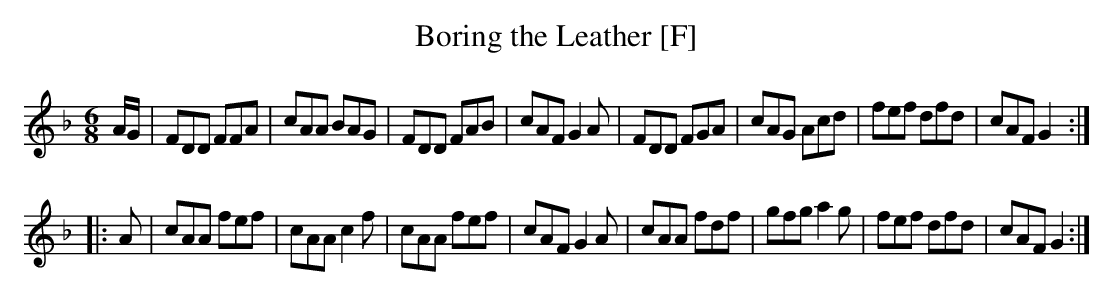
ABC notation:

X:1
T:Boring the Leather [F]
M:6/8
L:1/8
K:F
A/G/ |\
FDD FFA | cAA BAG | FDD FAB | cAF G2A |\
FDD FGA | cAG Acd | fef dfd | cAF G2 :|
|: A |\
cAA fef | cAA c2f | cAA fef | cAF G2A |\
cAA fdf | gfg a2g | fef dfd | cAF G2 :|
